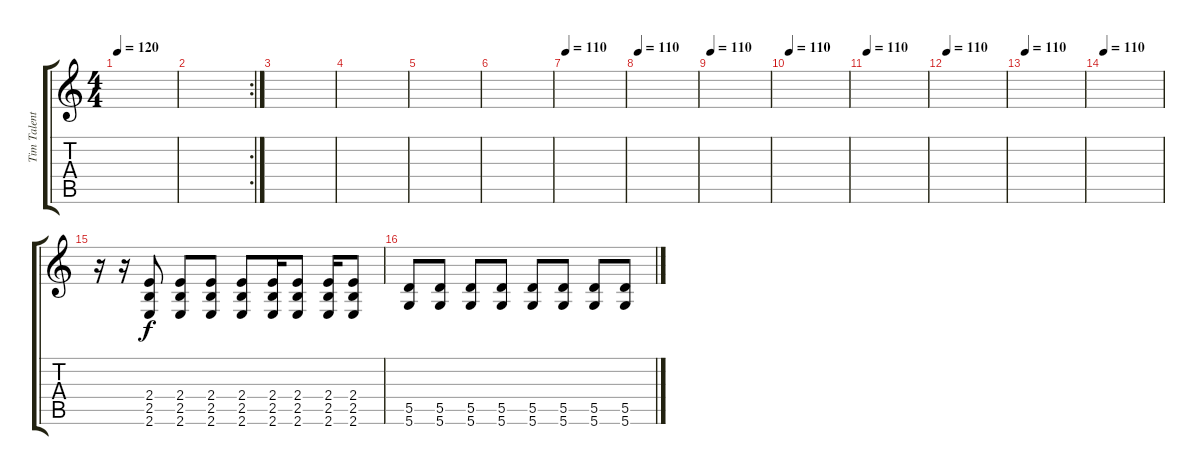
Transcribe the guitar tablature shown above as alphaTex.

\track ("Tim Talent" "Tim Talent") {instrument distortionguitar}
\staff {score tabs}
\tuning (E4 B3 G3 D3 A2 D2) {hide}
\ts (4 4)
\tempo 120
\clef g2
\ks c
|
\rc 2
|
|
|
|
|
\tempo 110
|
\tempo 110
|
\tempo 110
|
\tempo 110
|
\tempo 110
|
\tempo 110
|
\tempo 110
|
\tempo 110
|
r.16 r.16{instrument distortionguitar} (2.4 2.5 2.6).8{instrument distortionguitar} (2.4 2.5 2.6).8 (2.4 2.5 2.6).8 (2.4 2.5 2.6).8 (2.4 2.5 2.6).16 (2.4 2.5 2.6).8 (2.4 2.5 2.6).16 (2.4 2.5 2.6).8 |
(5.5 5.6).8 (5.5 5.6).8 (5.5 5.6).8 (5.5 5.6).8 (5.5 5.6).8 (5.5 5.6).8 (5.5 5.6).8 (5.5 5.6).8
